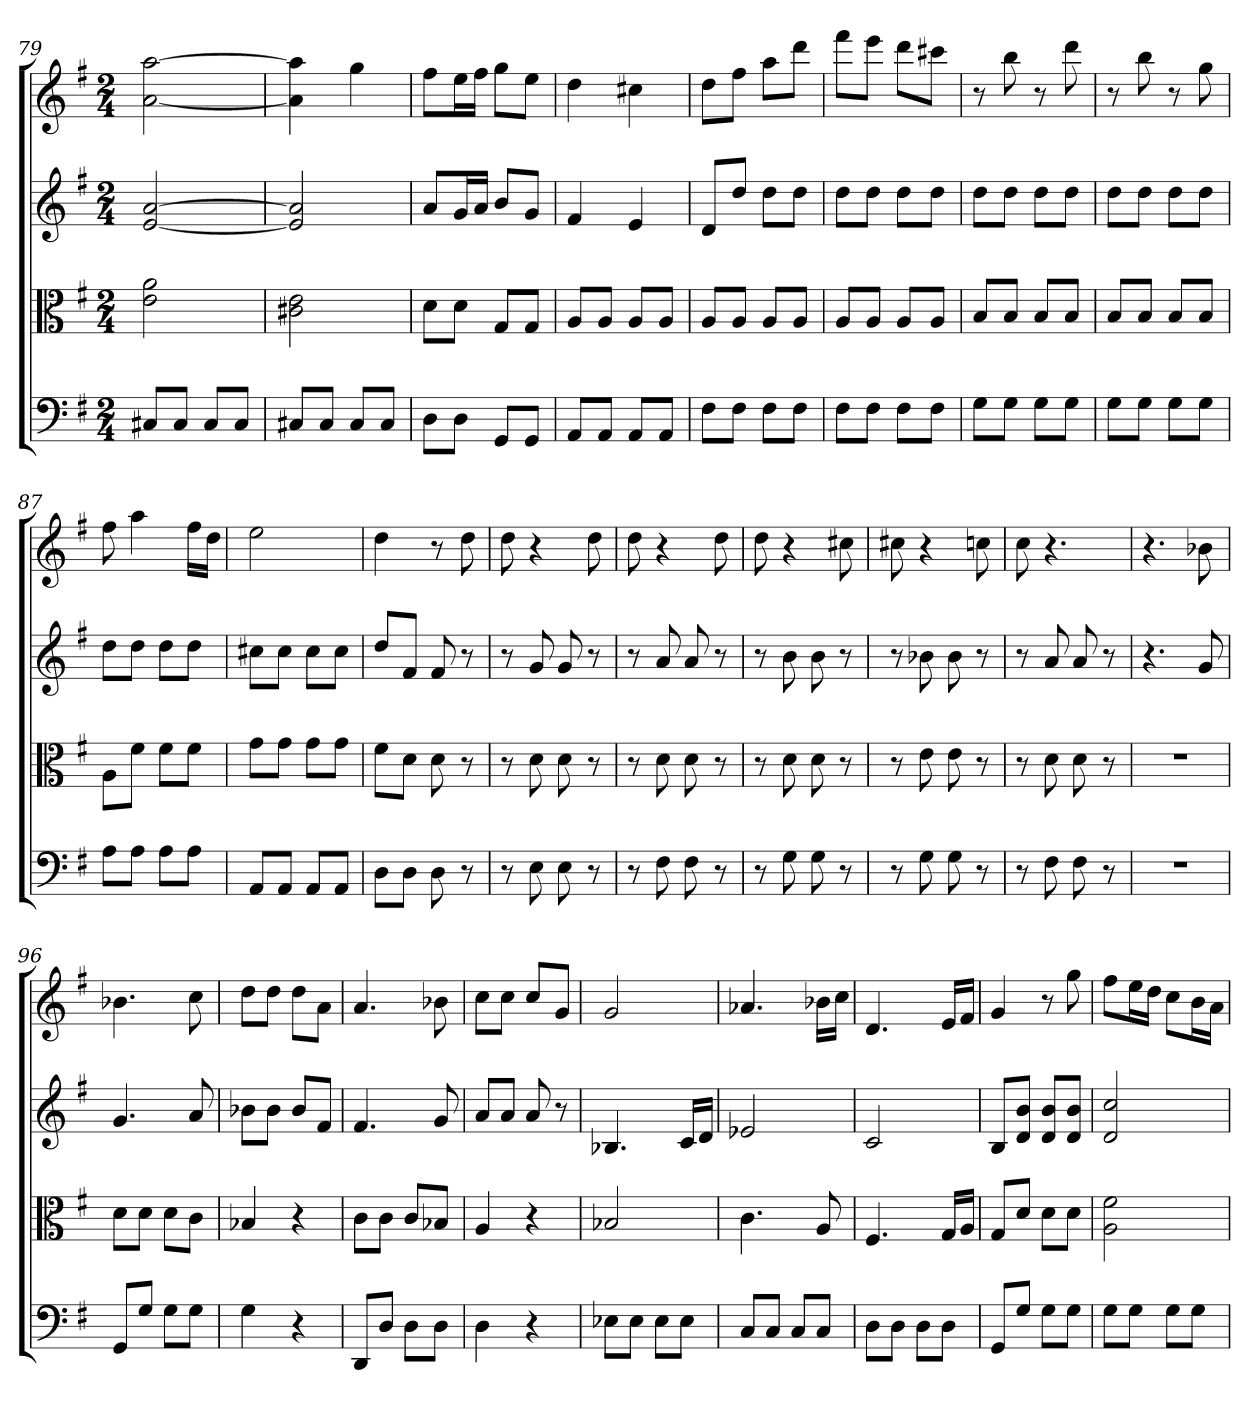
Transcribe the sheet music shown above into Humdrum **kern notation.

**kern	**kern	**kern	**kern
*part4	*part3	*part2	*part1
*staff4	*staff3	*staff2	*staff1
*clefF4	*clefC3	*	*
*k[f#]	*k[f#]	*k[f#]	*k[f#]
*G:	*G:	*G:	*G:
*M2/4	*M2/4	*M2/4	*M2/4
=79	=79	=79	=79
8C#X/L	2e 2a	[2e [2a	[2a [2aa
8C#/J	.	.	.
8C#/L	.	.	.
8C#/J	.	.	.
=80	=80	=80	=80
8C#X/L	2c#X 2e	2e] 2a]	4a] 4aa]
8C#/J	.	.	.
8C#/L	.	.	4gg
8C#/J	.	.	.
=81	=81	=81	=81
8D\L	8d\L	8aL	8ff#L
8D\J	8d\J	16gL	16eeL
.	.	16aJJ	16ff#JJ
8GG/L	8G/L	8bL	8ggL
8GG/J	8G/J	8gJ	8eeJ
=82	=82	=82	=82
8AA/L	8A/L	4f#	4dd
8AA/J	8A/J	.	.
8AA/L	8A/L	4e	4cc#X
8AA/J	8A/J	.	.
=83	=83	=83	=83
8F#\L	8A/L	8dL	8ddL
8F#\J	8A/J	8ddJ	8ff#J
8F#\L	8A/L	8ddL	8aaL
8F#\J	8A/J	8ddJ	8dddJ
=84	=84	=84	=84
8F#\L	8A/L	8ddL	8fff#L
8F#\J	8A/J	8ddJ	8eeeJ
8F#\L	8A/L	8ddL	8dddL
8F#\J	8A/J	8ddJ	8ccc#XJ
=85	=85	=85	=85
8G\L	8B/L	8ddL	8r
8G\J	8B/J	8ddJ	8bb
8G\L	8B/L	8ddL	8r
8G\J	8B/J	8ddJ	8ddd
=86	=86	=86	=86
8G\L	8B/L	8ddL	8r
8G\J	8B/J	8ddJ	8bb
8G\L	8B/L	8ddL	8r
8G\J	8B/J	8ddJ	8gg
=87	=87	=87	=87
8A\L	8A\L	8ddL	8ff#
8A\J	8f#\J	8ddJ	4aa
8A\L	8f#\L	8ddL	.
8A\J	8f#\J	8ddJ	16ff#LL
.	.	.	16ddJJ
=88	=88	=88	=88
8AA/L	8g\L	8cc#XL	2ee
8AA/J	8g\J	8cc#J	.
8AA/L	8g\L	8cc#L	.
8AA/J	8g\J	8cc#J	.
=89	=89	=89	=89
8D\L	8f#\L	8ddL	4dd
8D\J	8d\J	8f#J	.
8D	8d	8f#	8r
8r	8r	8r	8dd
=90	=90	=90	=90
8r	8r	8r	8dd
8E	8d	8g	4r
8E	8d	8g	.
8r	8r	8r	8dd
=91	=91	=91	=91
8r	8r	8r	8dd
8F#	8d	8a	4r
8F#	8d	8a	.
8r	8r	8r	8dd
=92	=92	=92	=92
8r	8r	8r	8dd
8G	8d	8b	4r
8G	8d	8b	.
8r	8r	8r	8cc#X
=93	=93	=93	=93
8r	8r	8r	8cc#X
8G	8e	8b-X	4r
8G	8e	8b-	.
8r	8r	8r	8ccn
=94	=94	=94	=94
8r	8r	8r	8cc
8F#	8d	8a	4.r
8F#	8d	8a	.
8r	8r	8r	.
=95	=95	=95	=95
2r	2r	4.r	4.r
.	.	8g	8b-X
=96	=96	=96	=96
8GG/L	8d\L	4.g	4.b-X
8G/J	8d\J	.	.
8G\L	8d\L	.	.
8G\J	8c\J	8a	8cc
=97	=97	=97	=97
4G	4B-X	8b-XL	8ddL
.	.	8b-J	8ddJ
4r	4r	8b-L	8ddL
.	.	8f#J	8aJ
=98	=98	=98	=98
8DD/L	8c\L	4.f#	4.a
8D/J	8c\J	.	.
8D\L	8c/L	.	.
8D\J	8B-X/J	8g	8b-X
=99	=99	=99	=99
4D	4A	8aL	8ccL
.	.	8aJ	8ccJ
4r	4r	8a	8ccL
.	.	8r	8gJ
=100	=100	=100	=100
8E-X\L	2B-X	4.B-X	2g
8E-\J	.	.	.
8E-\L	.	.	.
8E-\J	.	16cLL	.
.	.	16dJJ	.
=101	=101	=101	=101
8C/L	4.c	2e-X	4.a-X
8C/J	.	.	.
8C/L	.	.	.
8C/J	8A	.	16b-XLL
.	.	.	16ccJJ
=102	=102	=102	=102
8D\L	4.F#	2c	4.d
8D\J	.	.	.
8D\L	.	.	.
8D\J	16G/LL	.	16eLL
.	16A/JJ	.	16f#JJ
=103	=103	=103	=103
8GG/L	8G/L	8BL	4g
8G/J	8d/J	8d 8bJ	.
8G\L	8d\L	8d 8bL	8r
8G\J	8d\J	8d 8bJ	8gg
=104	=104	=104	=104
8G\L	2A 2f#	2d 2cc	8ff#L
8G\J	.	.	16eeL
.	.	.	16ddJJ
8G\L	.	.	8ccL
8G\J	.	.	16bL
.	.	.	16aJJ
=	=	=	=
*-	*-	*-	*-
